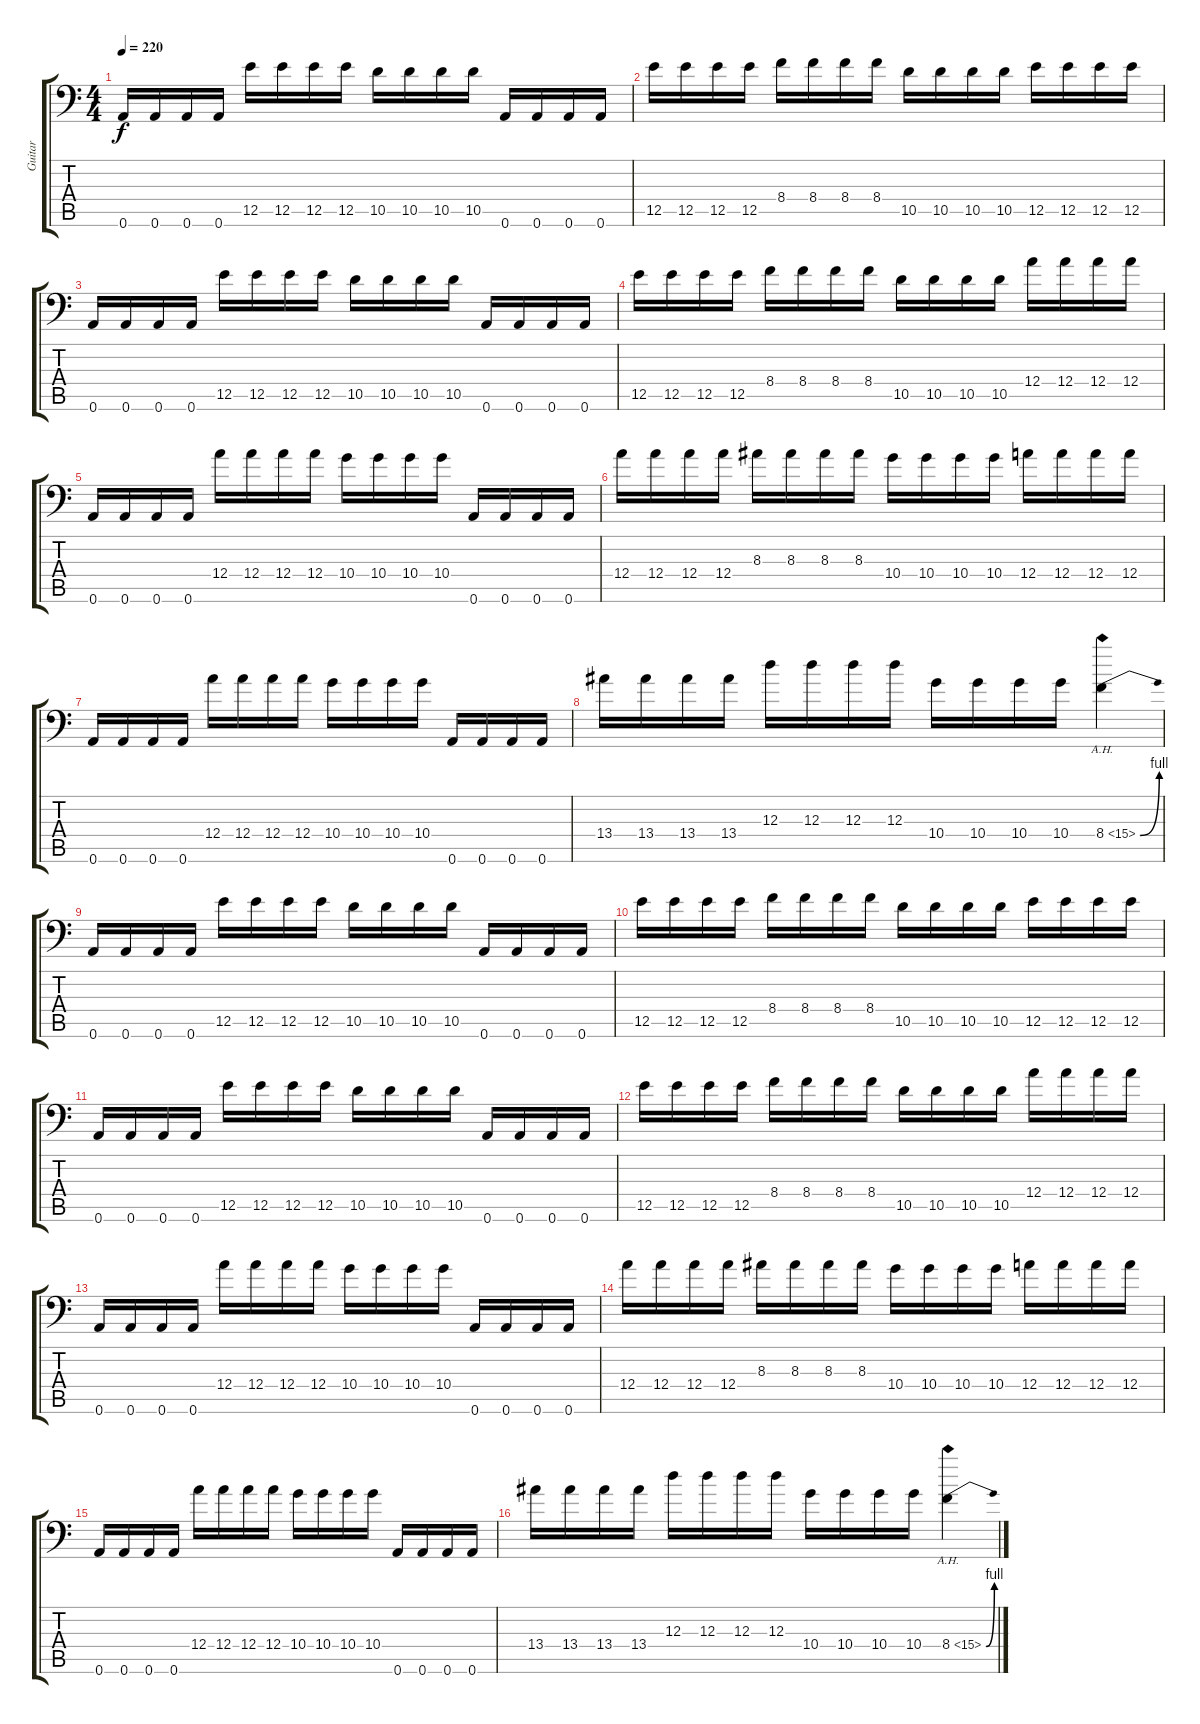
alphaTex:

\track ("Guitar" "Guitar") {instrument overdrivenguitar}
\staff {score tabs}
\tuning (B3 Gb3 D3 A2 E2 A1) {hide}
\ts (4 4)
\tempo 220
\clef f4
\ks c
0.6.16{dy f} 0.6.16 0.6.16 0.6.16 12.5.16 12.5.16 12.5.16 12.5.16 10.5.16 10.5.16 10.5.16 10.5.16 0.6.16 0.6.16 0.6.16 0.6.16 |
12.5.16 12.5.16 12.5.16 12.5.16 8.4.16 8.4.16 8.4.16 8.4.16 10.5.16 10.5.16 10.5.16 10.5.16 12.5.16 12.5.16 12.5.16 12.5.16 |
0.6.16 0.6.16 0.6.16 0.6.16 12.5.16 12.5.16 12.5.16 12.5.16 10.5.16 10.5.16 10.5.16 10.5.16 0.6.16 0.6.16 0.6.16 0.6.16 |
12.5.16 12.5.16 12.5.16 12.5.16 8.4.16 8.4.16 8.4.16 8.4.16 10.5.16 10.5.16 10.5.16 10.5.16 12.4.16 12.4.16 12.4.16 12.4.16 |
0.6.16 0.6.16 0.6.16 0.6.16 12.4.16 12.4.16 12.4.16 12.4.16 10.4.16 10.4.16 10.4.16 10.4.16 0.6.16 0.6.16 0.6.16 0.6.16 |
12.4.16 12.4.16 12.4.16 12.4.16 8.3.16 8.3.16 8.3.16 8.3.16 10.4.16 10.4.16 10.4.16 10.4.16 12.4.16 12.4.16 12.4.16 12.4.16 |
0.6.16 0.6.16 0.6.16 0.6.16 12.4.16 12.4.16 12.4.16 12.4.16 10.4.16 10.4.16 10.4.16 10.4.16 0.6.16 0.6.16 0.6.16 0.6.16 |
13.4.16 13.4.16 13.4.16 13.4.16 12.3.16 12.3.16 12.3.16 12.3.16 10.4.16 10.4.16 10.4.16 10.4.16 8.4{be (bend 0 0 60 4) ah 7}.4 |
0.6.16 0.6.16 0.6.16 0.6.16 12.5.16 12.5.16 12.5.16 12.5.16 10.5.16 10.5.16 10.5.16 10.5.16 0.6.16 0.6.16 0.6.16 0.6.16 |
12.5.16 12.5.16 12.5.16 12.5.16 8.4.16 8.4.16 8.4.16 8.4.16 10.5.16 10.5.16 10.5.16 10.5.16 12.5.16 12.5.16 12.5.16 12.5.16 |
0.6.16 0.6.16 0.6.16 0.6.16 12.5.16 12.5.16 12.5.16 12.5.16 10.5.16 10.5.16 10.5.16 10.5.16 0.6.16 0.6.16 0.6.16 0.6.16 |
12.5.16 12.5.16 12.5.16 12.5.16 8.4.16 8.4.16 8.4.16 8.4.16 10.5.16 10.5.16 10.5.16 10.5.16 12.4.16 12.4.16 12.4.16 12.4.16 |
0.6.16 0.6.16 0.6.16 0.6.16 12.4.16 12.4.16 12.4.16 12.4.16 10.4.16 10.4.16 10.4.16 10.4.16 0.6.16 0.6.16 0.6.16 0.6.16 |
12.4.16 12.4.16 12.4.16 12.4.16 8.3.16 8.3.16 8.3.16 8.3.16 10.4.16 10.4.16 10.4.16 10.4.16 12.4.16 12.4.16 12.4.16 12.4.16 |
0.6.16 0.6.16 0.6.16 0.6.16 12.4.16 12.4.16 12.4.16 12.4.16 10.4.16 10.4.16 10.4.16 10.4.16 0.6.16 0.6.16 0.6.16 0.6.16 |
13.4.16 13.4.16 13.4.16 13.4.16 12.3.16 12.3.16 12.3.16 12.3.16 10.4.16 10.4.16 10.4.16 10.4.16 8.4{be (bend 0 0 60 4) ah 7}.4
